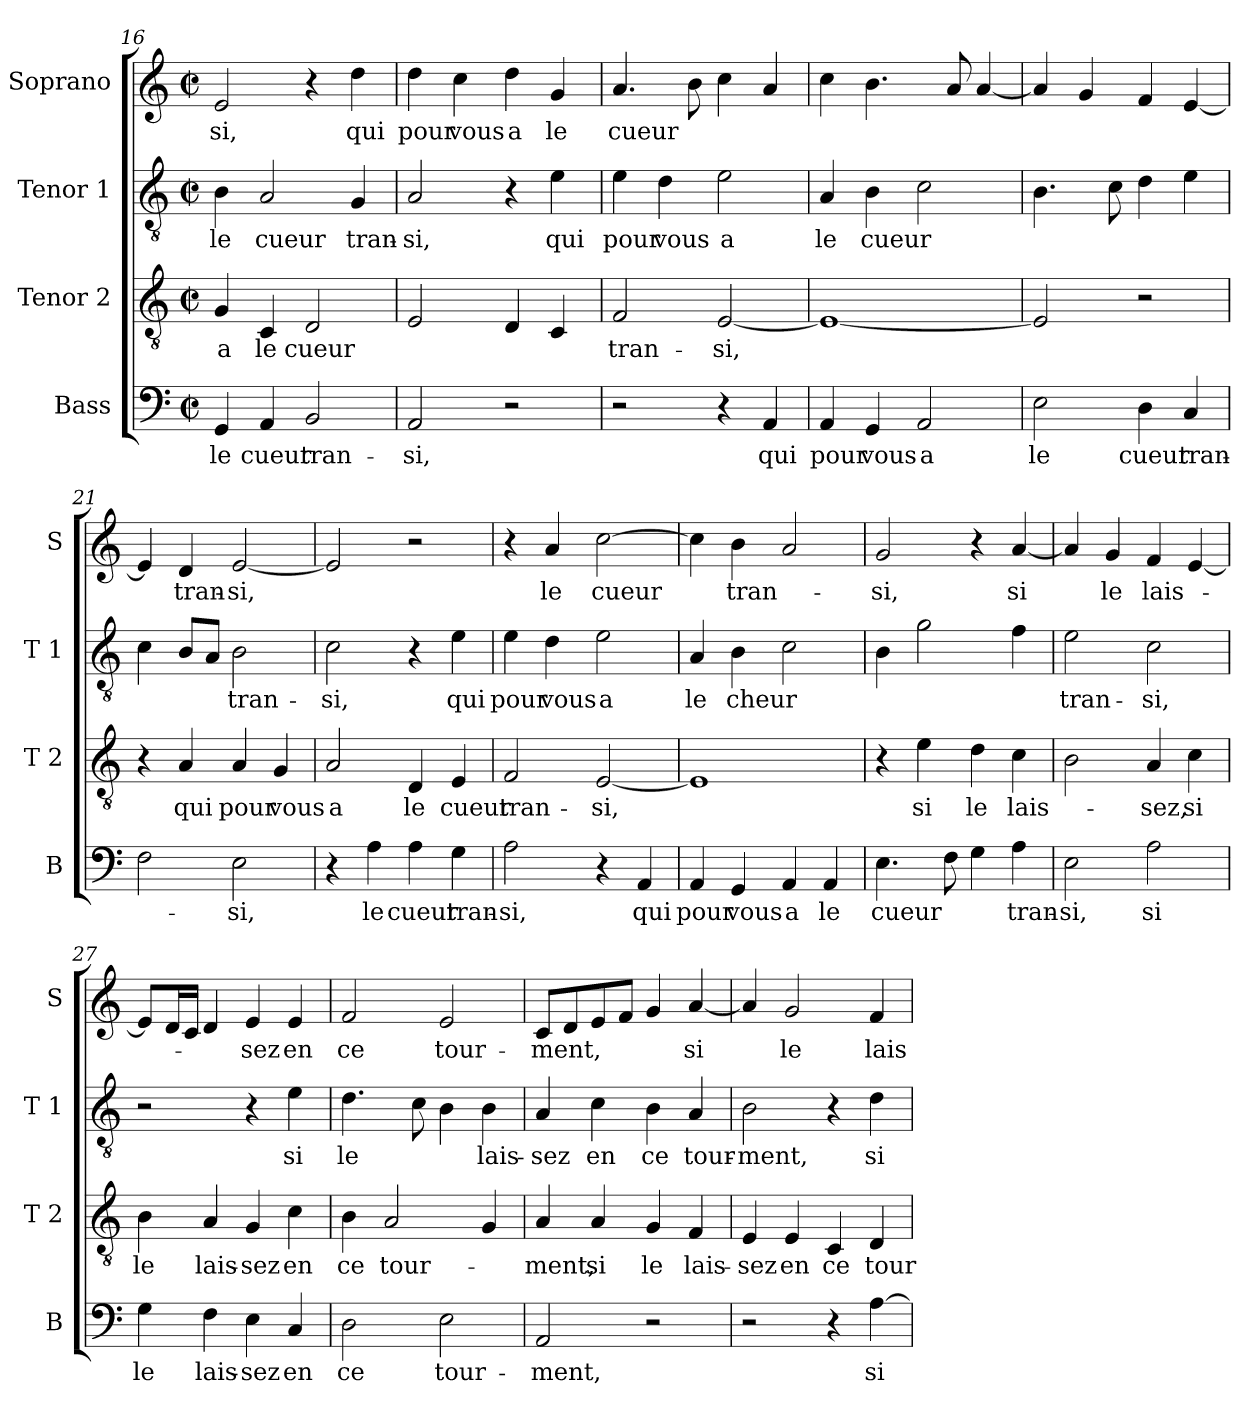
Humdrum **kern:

**kern	**text	**kern	**text	**kern	**text	**kern	**text
*part4	*part4	*part3	*part3	*part2	*part2	*part1	*part1
*staff4	*staff4	*staff3	*staff3	*staff2	*staff2	*staff1	*staff1
*I"Bass	*	*I"Tenor 2	*	*I"Tenor 1	*	*I"Soprano	*
*I'B	*	*I'T 2	*	*I'T 1	*	*I'S	*
!!LO:PB:g=z
*clefF4	*	*clefGv2	*	*clefGv2	*	*clefG2	*
*k[]	*	*k[]	*	*k[]	*	*k[]	*
*C:	*	*C:	*	*C:	*	*C:	*
*M2/2	*	*M2/2	*	*M2/2	*	*M2/2	*
*met(c|)	*	*met(c|)	*	*met(c|)	*	*met(c|)	*
=16	=16	=16	=16	=16	=16	=16	=16
4GG/	le	4G/	a	4B\	le	2e/	-si,
4AA/	cueur	4C/	le	2A/	cueur	.	.
2BB/	tran-	2D/	cueur	.	.	4r	.
.	.	.	.	4G/	tran-	4dd\	qui
=17	=17	=17	=17	=17	=17	=17	=17
2AA/	-si,	2E/	.	2A/	-si,	4dd\	pour
.	.	.	.	.	.	4cc\	vous
2r	.	4D/	.	4r	.	4dd\	a
.	.	4C/	.	4e\	qui	4g/	le
=18	=18	=18	=18	=18	=18	=18	=18
2r	.	2F/	tran-	4e\	pour	4.a/	cueur
.	.	.	.	4d\	vous	.	.
.	.	.	.	.	.	8b\	.
4r	.	[2E/	-si,	2e\	a	4cc\	.
4AA/	qui	.	.	.	.	4a/	.
=19	=19	=19	=19	=19	=19	=19	=19
4AA/	pour	1E_	.	4A/	le	4cc\	.
4GG/	vous	.	.	4B\	cueur	4.b\	.
2AA/	a	.	.	2c\	.	.	.
.	.	.	.	.	.	8a/	.
.	.	.	.	.	.	[4a/	.
=20	=20	=20	=20	=20	=20	=20	=20
2E\	le	2E/]	.	4.B\	.	4a/]	.
.	.	.	.	.	.	4g/	.
.	.	.	.	8c\	.	.	.
4D\	cueur	2r	.	4d\	.	4f/	.
4C/	tran-	.	.	4e\	.	[4e/	.
!!LO:LB:g=z
=21	=21	=21	=21	=21	=21	=21	=21
2F\	.	4r	.	4c\	.	4e/]	.
.	.	4A/	qui	8B/L	.	4d/	tran-
.	.	.	.	8A/J	.	.	.
2E\	-si,	4A/	pour	2B\	tran-	[2e/	-si,
.	.	4G/	vous	.	.	.	.
=22	=22	=22	=22	=22	=22	=22	=22
4r	.	2A/	a	2c\	-si,	2e/]	.
4A\	le	.	.	.	.	.	.
4A\	cueur	4D/	le	4r	.	2r	.
4G\	tran-	4E/	cueur	4e\	qui	.	.
=23	=23	=23	=23	=23	=23	=23	=23
2A\	-si,	2F/	tran-	4e\	pour	4r	.
.	.	.	.	4d\	vous	4a/	le
4r	.	[2E/	-si,	2e\	a	[2cc\	cueur
4AA/	qui	.	.	.	.	.	.
=24	=24	=24	=24	=24	=24	=24	=24
4AA/	pour	1E]	.	4A/	le	4cc\]	.
4GG/	vous	.	.	4B\	cheur	4b\	tran-
4AA/	a	.	.	2c\	.	2a/	.
4AA/	le	.	.	.	.	.	.
=25	=25	=25	=25	=25	=25	=25	=25
4.E\	cueur	4r	.	4B\	.	2g/	-si,
.	.	4e\	si	2g\	.	.	.
8F\	.	.	.	.	.	.	.
4G\	.	4d\	le	.	.	4r	.
4A\	tran-	4c\	lais-	4f\	.	[4a/	si
!!LO:LB:g=z
=26	=26	=26	=26	=26	=26	=26	=26
2E\	-si,	2B\	.	2e\	tran-	4a/]	.
.	.	.	.	.	.	4g/	le
2A\	si	4A/	-sez,	2c\	-si,	4f/	lais-
.	.	4c\	si	.	.	[4e/	.
=27	=27	=27	=27	=27	=27	=27	=27
4G\	le	4B\	le	2r	.	8e/L]	.
.	.	.	.	.	.	16d/L	.
.	.	.	.	.	.	16c/JJ	.
4F\	lais-	4A/	lais-	.	.	4d/	.
4E\	-sez	4G/	-sez	4r	.	4e/	-sez
4C/	en	4c\	en	4e\	si	4e/	en
=28	=28	=28	=28	=28	=28	=28	=28
2D\	ce	4B\	ce	4.d\	le	2f/	ce
.	.	2A/	tour-	.	.	.	.
.	.	.	.	8c\	.	.	.
2E\	tour-	.	.	4B\	.	2e/	tour-
.	.	4G/	.	4B\	lais-	.	.
=29	=29	=29	=29	=29	=29	=29	=29
2AA/	-ment,	4A/	-ment,	4A/	-sez	8c/L	-ment,
.	.	.	.	.	.	8d/	.
.	.	4A/	si	4c\	en	8e/	.
.	.	.	.	.	.	8f/J	.
2r	.	4G/	le	4B\	ce	4g/	.
.	.	4F/	lais-	4A/	tour-	[4a/	si
=30	=30	=30	=30	=30	=30	=30	=30
2r	.	4E/	-sez	2B\	-ment,	4a/]	.
.	.	4E/	en	.	.	2g/	le
4r	.	4C/	ce	4r	.	.	.
[4A\	si	4D/	tour-	4d\	si	4f/	lais-
=	=	=	=	=	=	=	=
*-	*-	*-	*-	*-	*-	*-	*-
